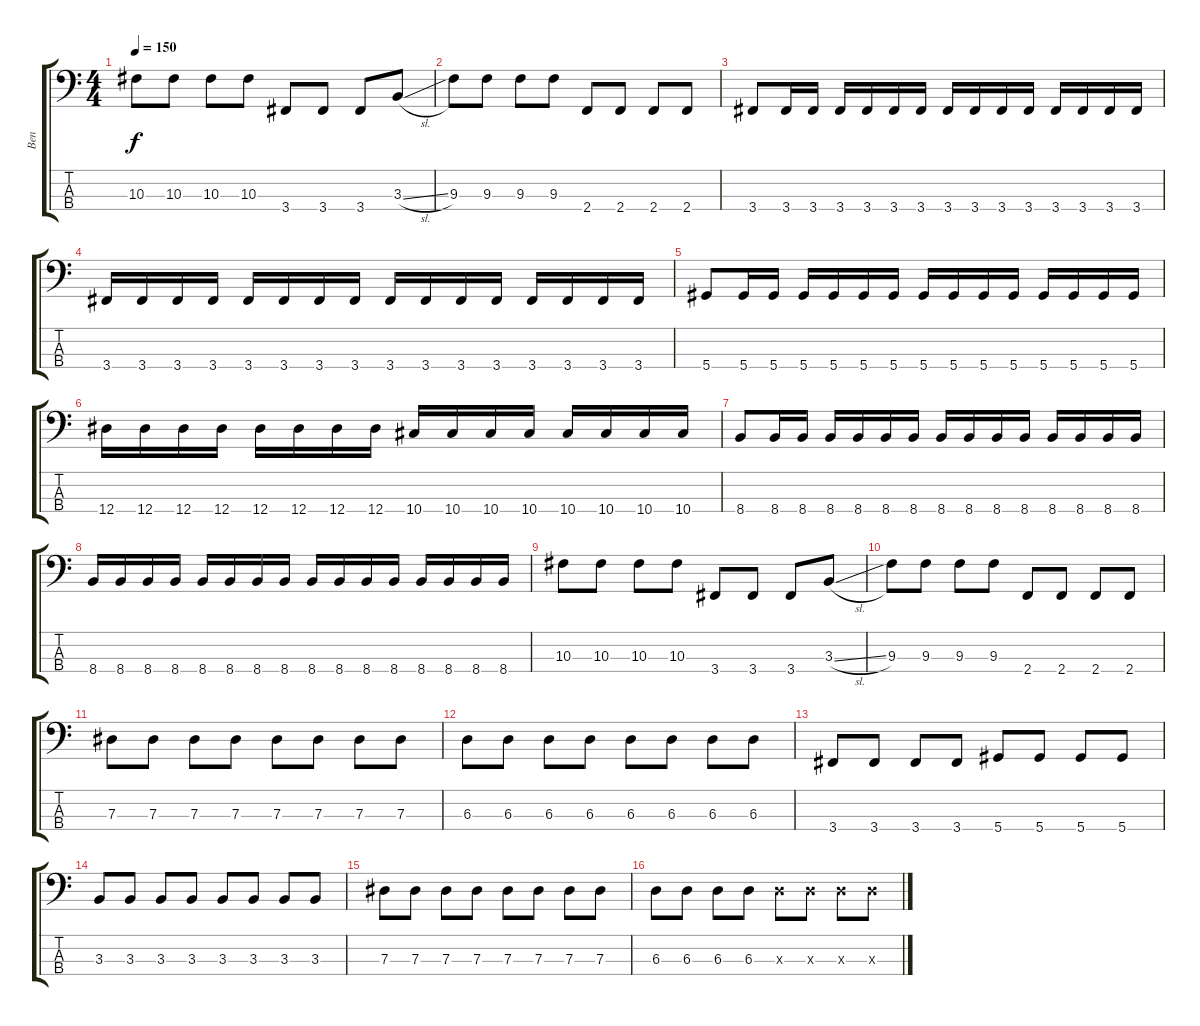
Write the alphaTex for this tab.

\track ("Ben" "Ben") {instrument electricbasspick}
\staff {score tabs}
\tuning (Gb2 Db2 Ab1 Eb1) {hide}
\ts (4 4)
\tempo 150
\clef f4
\ks c
10.3.8{dy f} 10.3.8 10.3.8 10.3.8 3.4.8 3.4.8 3.4.8 3.3{sl}.8 |
9.3.8 9.3.8 9.3.8 9.3.8 2.4.8 2.4.8 2.4.8 2.4.8 |
3.4.8 3.4.16 3.4.16 3.4.16 3.4.16 3.4.16 3.4.16 3.4.16 3.4.16 3.4.16 3.4.16 3.4.16 3.4.16 3.4.16 3.4.16 |
3.4.16 3.4.16 3.4.16 3.4.16 3.4.16 3.4.16 3.4.16 3.4.16 3.4.16 3.4.16 3.4.16 3.4.16 3.4.16 3.4.16 3.4.16 3.4.16 |
5.4.8 5.4.16 5.4.16 5.4.16 5.4.16 5.4.16 5.4.16 5.4.16 5.4.16 5.4.16 5.4.16 5.4.16 5.4.16 5.4.16 5.4.16 |
12.4.16 12.4.16 12.4.16 12.4.16 12.4.16 12.4.16 12.4.16 12.4.16 10.4.16 10.4.16 10.4.16 10.4.16 10.4.16 10.4.16 10.4.16 10.4.16 |
8.4.8 8.4.16 8.4.16 8.4.16 8.4.16 8.4.16 8.4.16 8.4.16 8.4.16 8.4.16 8.4.16 8.4.16 8.4.16 8.4.16 8.4.16 |
8.4.16 8.4.16 8.4.16 8.4.16 8.4.16 8.4.16 8.4.16 8.4.16 8.4.16 8.4.16 8.4.16 8.4.16 8.4.16 8.4.16 8.4.16 8.4.16 |
10.3.8 10.3.8 10.3.8 10.3.8 3.4.8 3.4.8 3.4.8 3.3{sl}.8 |
9.3.8 9.3.8 9.3.8 9.3.8 2.4.8 2.4.8 2.4.8 2.4.8 |
7.3.8 7.3.8 7.3.8 7.3.8 7.3.8 7.3.8 7.3.8 7.3.8 |
6.3.8 6.3.8 6.3.8 6.3.8 6.3.8 6.3.8 6.3.8 6.3.8 |
3.4.8 3.4.8 3.4.8 3.4.8 5.4.8 5.4.8 5.4.8 5.4.8 |
3.3.8 3.3.8 3.3.8 3.3.8 3.3.8 3.3.8 3.3.8 3.3.8 |
7.3.8 7.3.8 7.3.8 7.3.8 7.3.8 7.3.8 7.3.8 7.3.8 |
6.3.8 6.3.8 6.3.8 6.3.8 6.3{x}.8 6.3{x}.8 6.3{x}.8 6.3{x}.8
